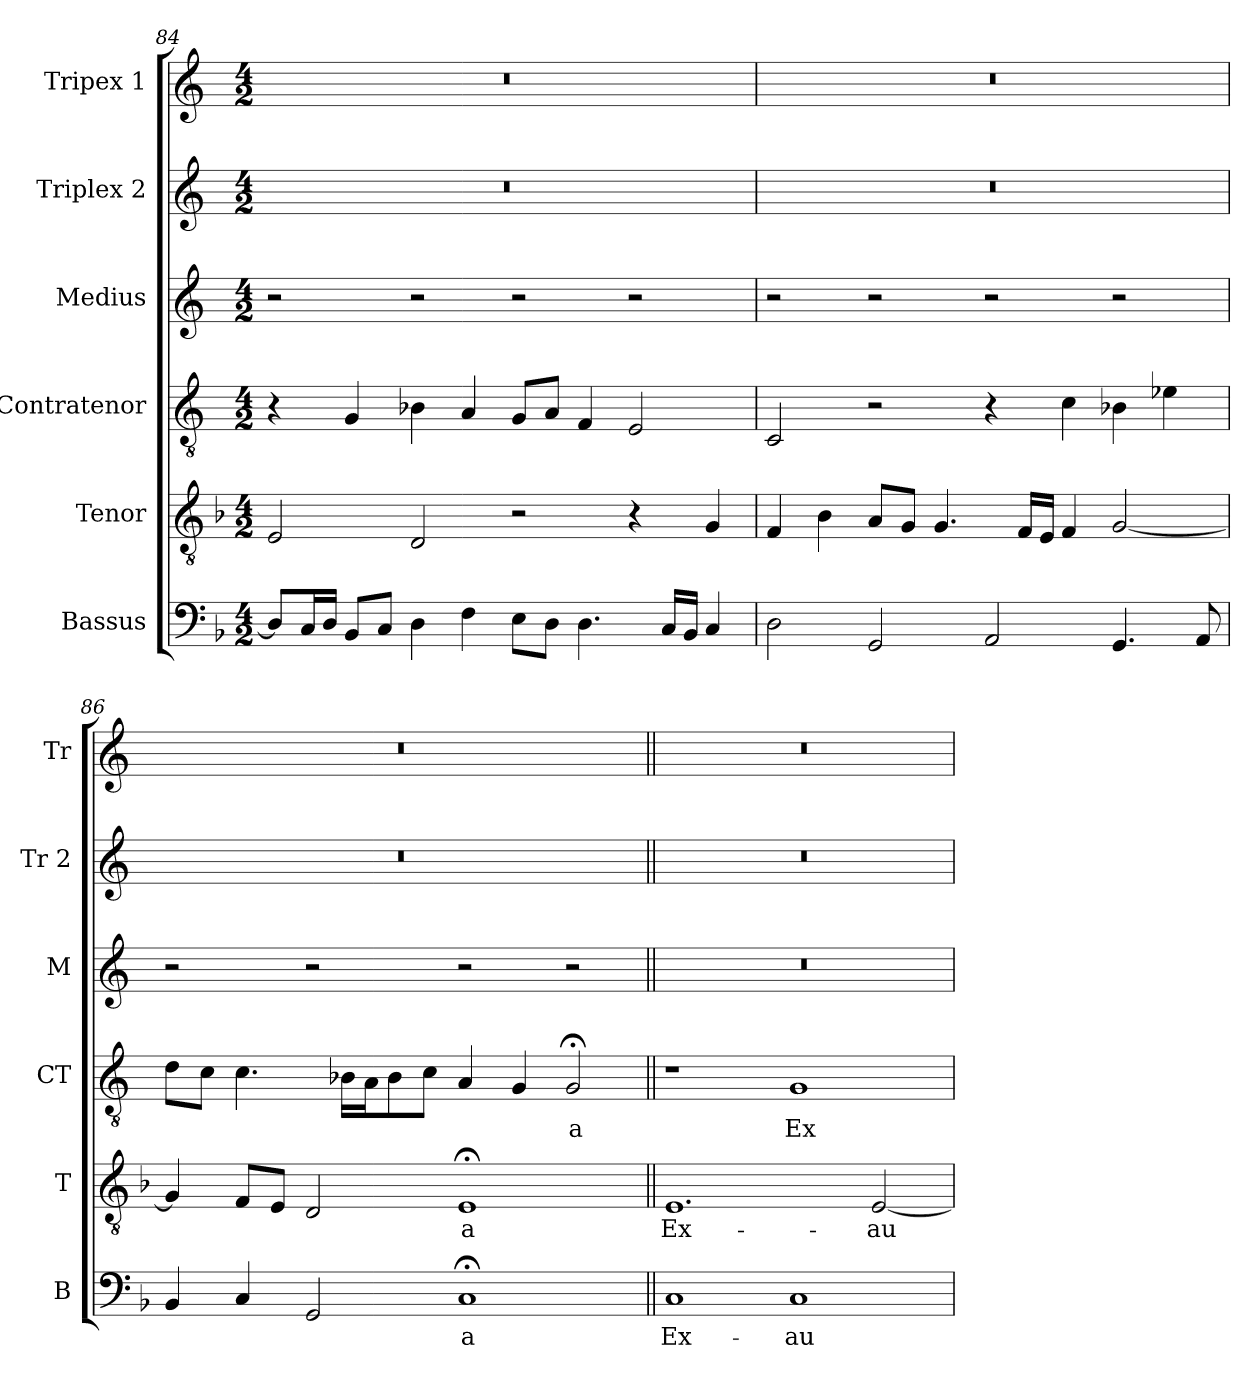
**kern	**text	**kern	**text	**kern	**text	**kern	**kern	**kern
*part6	*part6	*part5	*part5	*part4	*part4	*part3	*part2	*part1
*staff6	*staff6	*staff5	*staff5	*staff4	*staff4	*staff3	*staff2	*staff1
*I"Bassus	*	*I"Tenor	*	*I"Contratenor	*	*I"Medius	*I"Triplex 2	*I"Tripex 1
*I'B	*	*I'T	*	*I'CT	*	*I'M	*I'Tr 2	*I'Tr
*clefF4	*	*clefGv2	*	*clefGv2	*	*clefG2	*clefG2	*clefG2
*	*	*ITrd7c12	*	*ITrd7c12	*	*	*	*
*k[b-]	*	*k[b-]	*	*k[]	*	*k[]	*k[]	*k[]
*F:	*	*F:	*	*C:	*	*C:	*C:	*C:
*M4/2	*	*M4/2	*	*M4/2	*	*M4/2	*M4/2	*M4/2
=84	=84	=84	=84	=84	=84	=84	=84	=84
!	!	!	!	!	!	!	!LO:N:vis=1	!LO:N:vis=1
8Di/L]	.	2EEi/	.	4r	.	2r	0r	0r
16Ci/L	.	.	.	.	.	.	.	.
16Di/JJ	.	.	.	.	.	.	.	.
8BB-i/L	.	.	.	4GGi/	.	.	.	.
8Ci/J	.	.	.	.	.	.	.	.
4Di\	.	2DDi/	.	4BB-Xi\	.	2r	.	.
4Fi\	.	.	.	4AAi/	.	.	.	.
8Ei\L	.	2r	.	8GGi/L	.	2r	.	.
8Di\J	.	.	.	8AAi/J	.	.	.	.
4.Di\	.	.	.	4FFi/	.	.	.	.
.	.	4r	.	2EEi/	.	2r	.	.
16Ci/LL	.	.	.	.	.	.	.	.
16BB-i/JJ	.	.	.	.	.	.	.	.
4Ci/	.	4GGi/	.	.	.	.	.	.
=85	=85	=85	=85	=85	=85	=85	=85	=85
!	!	!	!	!	!	!	!LO:N:vis=1	!LO:N:vis=1
2Di\	.	4FFi/	.	2CCi/	.	2r	0r	0r
.	.	4BB-i\	.	.	.	.	.	.
2GGi/	.	8AAi/L	.	2r	.	2r	.	.
.	.	8GGi/J	.	.	.	.	.	.
.	.	4.GGi/	.	.	.	.	.	.
2AAi/	.	.	.	4r	.	2r	.	.
.	.	16FFi/LL	.	.	.	.	.	.
.	.	16EEi/JJ	.	.	.	.	.	.
.	.	4FFi/	.	4Ci\	.	.	.	.
4.GGi/	.	[<2GGi/	.	4BB-Xi\	.	2r	.	.
.	.	.	.	4E-Xi\	.	.	.	.
8AAi/	.	.	.	.	.	.	.	.
!!LO:LB:g=z
=86	=86	=86	=86	=86	=86	=86	=86	=86
!	!	!	!	!	!	!	!LO:N:vis=1	!LO:N:vis=1
4BB-i/	.	4GGi/]	.	8Di\L	.	2r	0r	0r
.	.	.	.	8Ci\J	.	.	.	.
4Ci/	.	8FFi/L	.	4.Ci\	.	.	.	.
.	.	8EEi/J	.	.	.	.	.	.
2GGi/	.	2DDi/	.	.	.	2r	.	.
.	.	.	.	16BB-Xi\LL	.	.	.	.
.	.	.	.	16AAi\J	.	.	.	.
.	.	.	.	8BB-i\	.	.	.	.
.	.	.	.	8Ci\J	.	.	.	.
!	!LO:LY:b:color=#FF0000	!	!	!	!	!	!	!
!	!	!	!LO:LY:b:color=#FF0000	!	!	!	!	!
1C;i	-a	1EE;i	-a	4AAi/	.	2r	.	.
.	.	.	.	4GGi/	.	.	.	.
!	!	!	!	!	!LO:LY:b:color=#FF0000	!	!	!
.	.	.	.	2GG;i/	-a	2r	.	.
=87||	=87||	=87||	=87||	=87||	=87||	=87||	=87||	=87||
!	!LO:LY:b:color=#FF0000	!	!	!	!	!	!	!
!	!	!	!LO:LY:b:color=#FF0000	!	!	!LO:N:vis=1	!LO:N:vis=1	!LO:N:vis=1
1Ci	Ex-	1.EEi	Ex-	1r	.	0r	0r	0r
!	!LO:LY:b:color=#FF0000	!	!	!	!	!	!	!
!	!	!	!	!	!LO:LY:b:color=#FF0000	!	!	!
1Ci	-au-	.	.	1GGi	Ex	.	.	.
!	!	!	!LO:LY:b:color=#FF0000	!	!	!	!	!
.	.	[<2EEi/	-au-	.	.	.	.	.
=	=	=	=	=	=	=	=	=
*-	*-	*-	*-	*-	*-	*-	*-	*-
